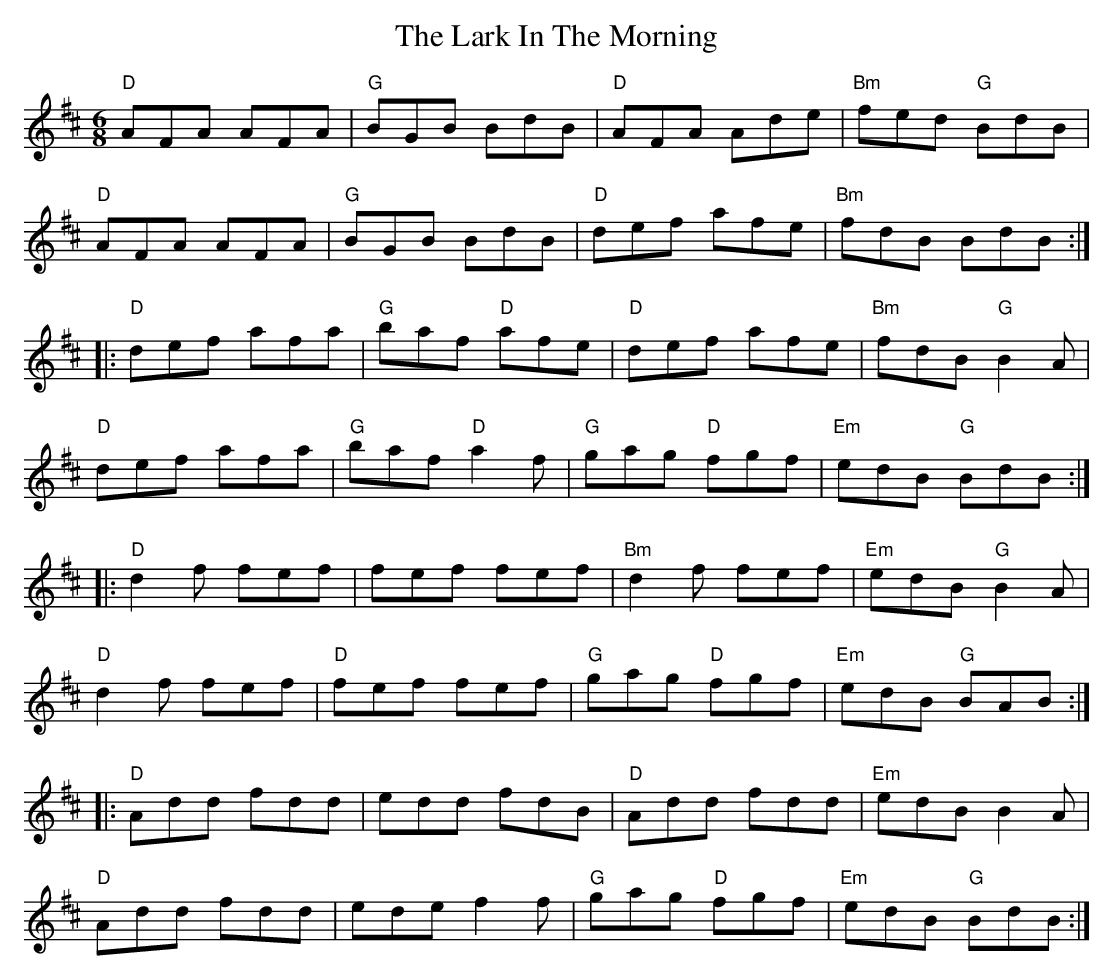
X:1
T:The Lark In The Morning
M:6/8
K:D
"D"AFA AFA|"G"BGB BdB|"D"AFA Ade|"Bm"fed "G"BdB|
"D"AFA AFA|"G"BGB BdB|"D"def afe|"Bm"fdB BdB:|
|:"D"def afa|"G"baf "D"afe|"D"def afe|"Bm"fdB "G"B2A|
"D"def afa|"G"baf "D"a2f|"G"gag "D"fgf|"Em"edB "G"BdB:|
|:"D"d2f fef|fef fef|"Bm"d2f fef|"Em"edB "G"B2A|
"D"d2f fef|"D"fef fef|"G"gag "D"fgf|"Em"edB "G"BAB:|
|:"D"Add fdd|edd fdB|"D"Add fdd|"Em"edB B2A|
"D"Add fdd|ede f2f|"G"gag "D"fgf|"Em"edB "G"BdB:|
